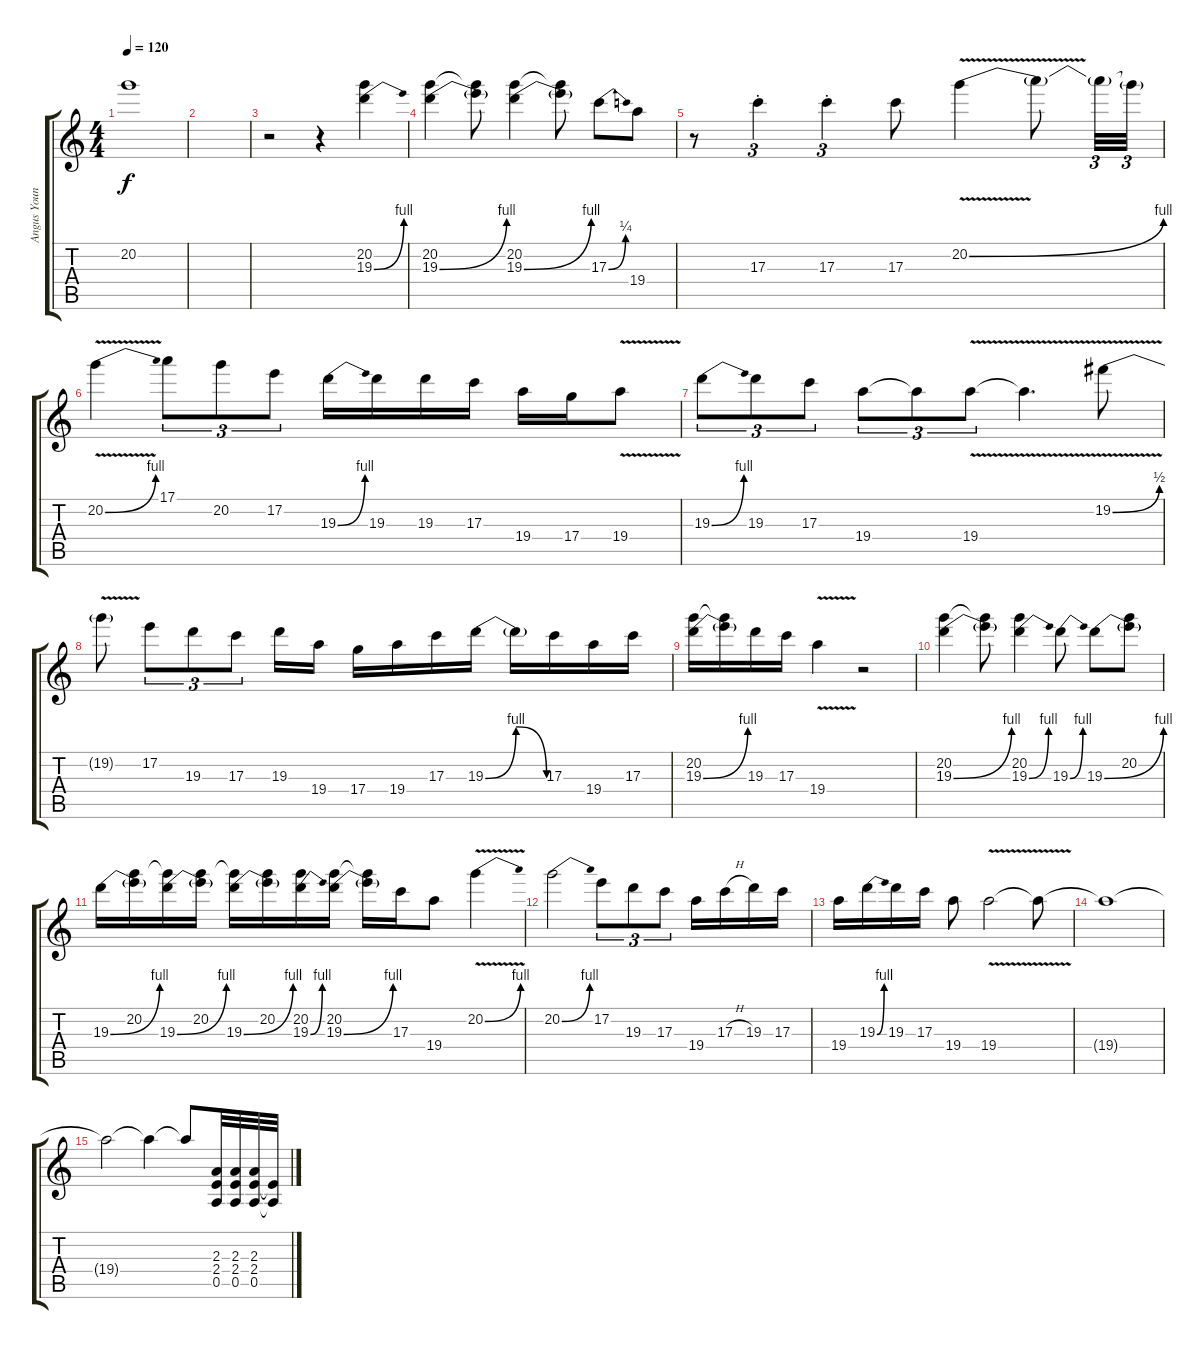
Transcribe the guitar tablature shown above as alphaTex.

\track ("Angus Young (Lead Guitar)" "Angus Youn") {instrument overdrivenguitar}
\staff {score tabs}
\tuning (E4 B3 G3 D3 A2 E2) {hide}
\ts (4 4)
\tempo 120
\clef g2
\ks c
20.2{t}.1{dy f} |
|
r.2 r.4 (20.2 19.3{be (bend 0 0 60 4)}).4 |
(20.2 19.3{be (bend 0 0 60 4)}).4 (20.2{t} 19.3{t}).8 (20.2 19.3{be (bend 0 0 60 4)}).4 (20.2{t} 19.3{t}).8 17.3{be (bend 0 0 60 1)}.8 19.4.8 |
r.8 17.3{st}.4{tu (3 2)} 17.3{st}.4{tu (3 2)} 17.3.8 20.2{be (bend 0 0 60 4) v}.4 20.2{t}.8 20.2{t}.32{tu (3 2)} 20.2{t}.32{tu (3 2)} |
20.2{be (bend 0 0 60 4) v}.4 17.1.8{tu (3 2)} 20.2.8{tu (3 2)} 17.2.8{tu (3 2)} 19.3{be (bend 0 0 60 4)}.16 19.3.16 19.3.16 17.3.16 19.4.16 17.4.16 19.4{v}.8 |
19.3{be (bend 0 0 60 4)}.8{tu (3 2)} 19.3.8{tu (3 2)} 17.3.8{tu (3 2)} 19.4.8{tu (3 2)} 19.4{t}.8{tu (3 2)} 19.4{v}.8{tu (3 2)} 19.4{t}.4{d} 19.2{be (bend 0 0 60 2) v}.8 |
19.2{t}.8 17.2.8{tu (3 2)} 19.3.8{tu (3 2)} 17.3.8{tu (3 2)} 19.3.16 19.4.16 17.4.16 19.4.16 17.3.16 19.3{be (bendrelease 0 0 30 4 30 4 60 0)}.16 19.3{t}.16 17.3.16 19.4.16 17.3.16 |
(20.2 19.3{be (bend 0 0 60 4)}).16 (20.2{t} 19.3{t}).16 19.3.16 17.3.16 19.4{v}.4 r.2 |
(20.2 19.3{be (bend 0 0 60 4)}).4 (20.2{t} 19.3{t}).8 (20.2 19.3{be (bend 0 0 60 4)}).4 19.3{be (bend 0 0 60 4)}.8 19.3{be (bend 0 0 60 4)}.8 (20.2 19.3{t}).8 |
19.3{be (bend 0 0 60 4)}.16 (20.2 19.3{t}).16 (20.2{t} 19.3{be (bend 0 0 60 4)}).16 (20.2 19.3{t}).16 (20.2{t} 19.3{be (bend 0 0 60 4)}).16 (20.2 19.3{t}).16 (20.2 19.3{be (bend 0 0 60 4)}).16 (20.2 19.3{be (bend 0 0 60 4)}).16 (20.2{t} 19.3{t}).16 17.3.16 19.4.8 20.2{be (bend 0 0 60 4) v}.4 |
20.2{be (bend 0 0 60 4)}.2 17.2.8{tu (3 2)} 19.3.8{tu (3 2)} 17.3.8{tu (3 2)} 19.4.16 17.3{h}.16 19.3.16 17.3.16 |
19.4.16 19.3{be (bend 0 0 60 4)}.16 19.3.16 17.3.16 19.4.8 19.4{v}.2{volume 4} 19.4{t}.8 |
19.4{t}.1 |
19.4{t}.2 19.4{t}.4 19.4{t}.8{volume 13} (2.3 2.4 0.5).32 (2.3 2.4 0.5).32 (2.3 2.4 0.5).32 (2.4{t} 0.5{t}).32
